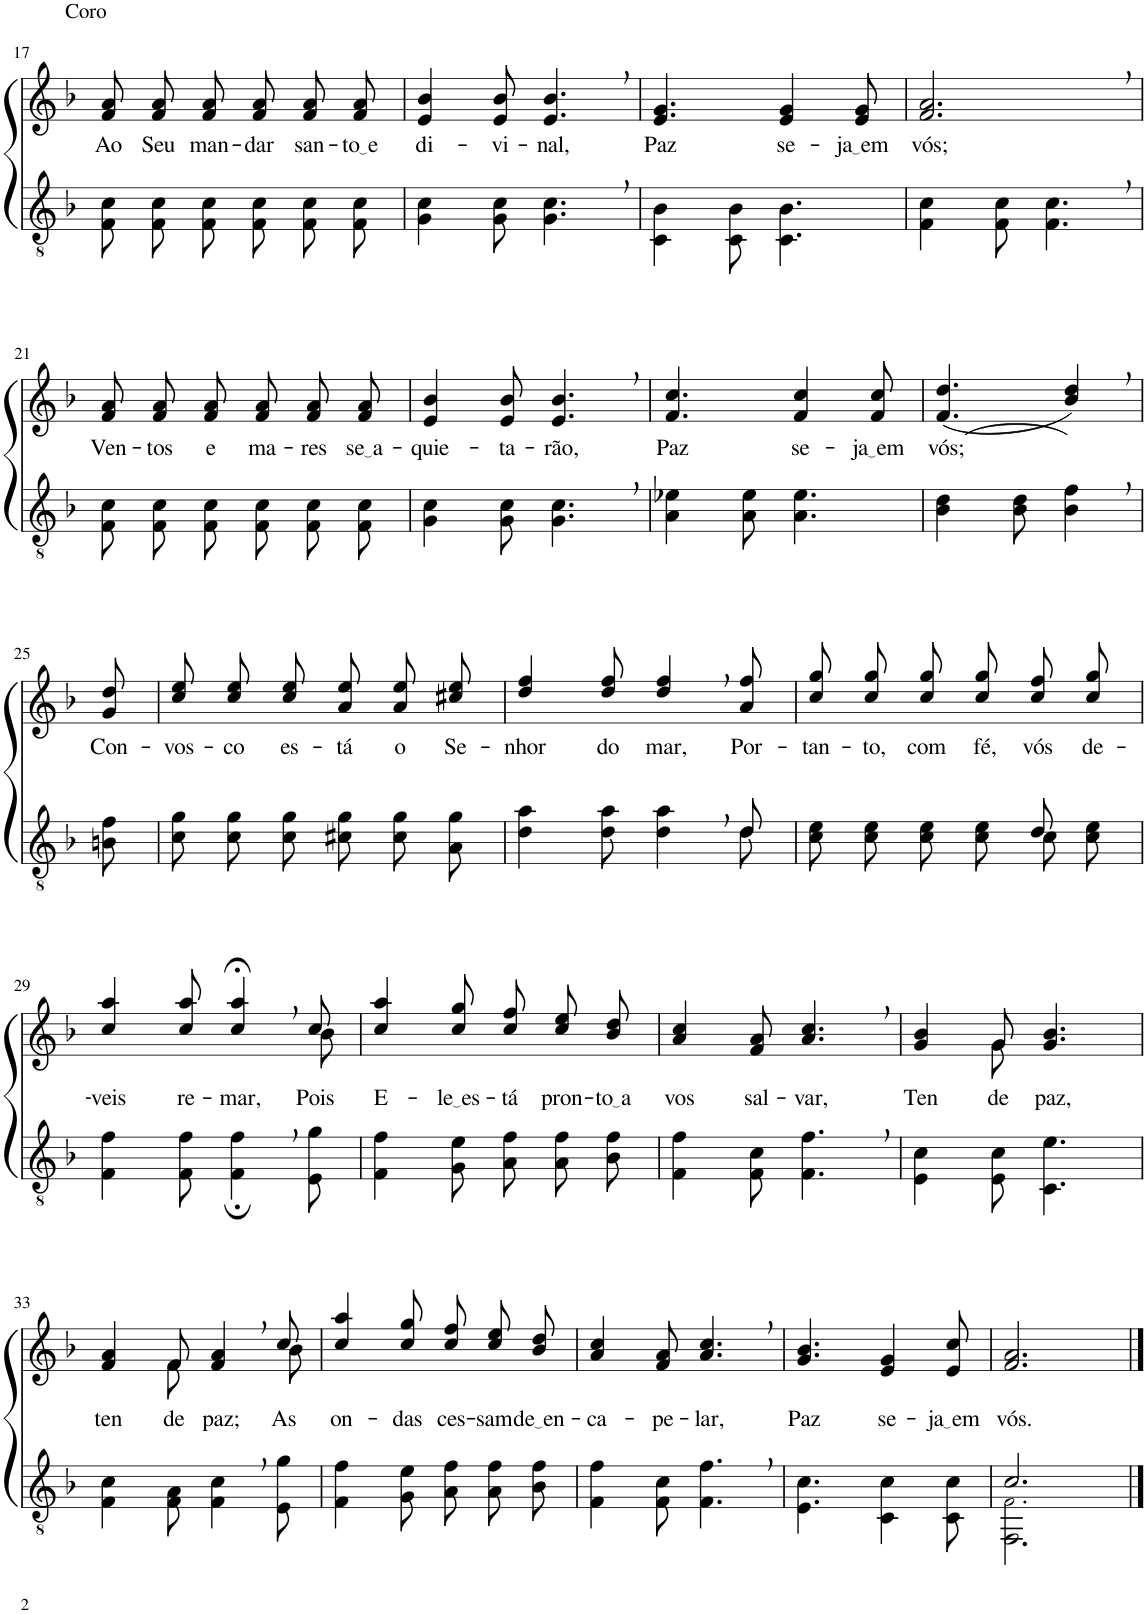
**kern	**kern	**text
*part2	*part1	*part1
*staff2	*staff1	*staff1
*I"Parte III e IV	*I"Parte I e II	*
!!LO:PB:g=z
*clefGv2	*clefG2	*
*Trd3c5	*Trd3c5	*
*k[b-]	*k[b-]	*
*M6/8	*M6/8	*
=17	=17	=17
!	!LO:TX:a:t=Coro	!
!	!	!LO:LY:b
8F/ 8c/L	8f/ 8a/L	Ao
!	!	!LO:LY:b
8F/ 8c/	8f/ 8a/	Seu
!	!	!LO:LY:b
8F/ 8c/J	8f/ 8a/J	man-
!	!	!LO:LY:b
8F/ 8c/L	8f/ 8a/L	-dar
!	!	!LO:LY:b
8F/ 8c/	8f/ 8a/	san-
!	!	!LO:LY:b
8F/ 8c/J	8f/ 8a/J	to e
=18	=18	=18
!	!	!LO:LY:b
4G\ 4c\	4e/ 4b-/	di-
!	!	!LO:LY:b
8G\ 8c\	8e/ 8b-/	-vi-
!	!	!LO:LY:b
4.G\, 4.c\,	4.e/, 4.b-/,	-nal,
=19	=19	=19
!	!	!LO:LY:b
4C\ 4B-\	4.e/ 4.g/	Paz
8C\ 8B-\	.	.
!	!	!LO:LY:b
4.C\ 4.B-\	4e/ 4g/	se-
!	!	!LO:LY:b
.	8e/ 8g/	ja em
=20	=20	=20
!	!	!LO:LY:b
4F\ 4c\	2.f/, 2.a/,	vós;
8F\ 8c\	.	.
4.F\, 4.c\,	.	.
!!LO:LB:g=z
=21	=21	=21
!	!	!LO:LY:b
8F/ 8c/L	8f/ 8a/L	Ven-
!	!	!LO:LY:b
8F/ 8c/	8f/ 8a/	-tos
!	!	!LO:LY:b
8F/ 8c/J	8f/ 8a/J	e
!	!	!LO:LY:b
8F/ 8c/L	8f/ 8a/L	ma-
!	!	!LO:LY:b
8F/ 8c/	8f/ 8a/	-res
!	!	!LO:LY:b
8F/ 8c/J	8f/ 8a/J	se a
=22	=22	=22
!	!	!LO:LY:b
4G\ 4c\	4e/ 4b-/	-quie-
!	!	!LO:LY:b
8G\ 8c\	8e/ 8b-/	-ta-
!	!	!LO:LY:b
4.G\, 4.c\,	4.e/, 4.b-/,	-rão,
=23	=23	=23
!	!	!LO:LY:b
4A\ 4e-X\	4.f/ 4.cc/	Paz
8A\ 8e-\	.	.
!	!	!LO:LY:b
4.A\ 4.e-\	4f/ 4cc/	se-
!	!	!LO:LY:b
.	8f/ 8cc/	ja em
=24	=24	=24
!	!	!LO:LY:b
4B-\ 4d\	(4.f/ [4.dd/	vós;
8B-\ 8d\	.	.
4B-\, 4f\,	4b-/, 4dd/],)	.
!!LO:LB:g=z
=25	=25	=25
!	!	!LO:LY:b
8Bn\ 8f\	8g/ 8dd/	Con-
=26	=26	=26
!	!	!LO:LY:b
8c\ 8g\L	8cc\ 8ee\L	-vos-
!	!	!LO:LY:b
8c\ 8g\	8cc\ 8ee\	-co
!	!	!LO:LY:b
8c\ 8g\J	8cc\ 8ee\J	es-
!	!	!LO:LY:b
8c#X\ 8g\L	8a\ 8ee\L	-tá
!	!	!LO:LY:b
8c#\ 8g\	8a\ 8ee\	o
!	!	!LO:LY:b
8A\ 8g\J	8cc#X\ 8ee\J	Se-
=27	=27	=27
*^	*	*
!	!	!	!LO:LY:b
4d\ 4a\	8ryy	4dd/ 4ff/	-nhor
!	!	!	!LO:LY:b
*v	*v	*	*
8d\ 8a\	8dd/ 8ff/	do
!	!	!LO:LY:b
4d\, 4a\,	4dd/, 4ff/,	mar,
*^	*	*
!	!	!	!LO:LY:b
8d\	8d/	8a/ 8ff/	Por-
=28	=28	=28	=28
!	!	!	!LO:LY:b
2ryy	8c\ 8e\L	8cc\ 8gg\L	-tan-
!	!	!	!LO:LY:b
.	8c\ 8e\	8cc\ 8gg\	-to,
!	!	!	!LO:LY:b
.	8c\ 8e\J	8cc\ 8gg\J	com
!	!	!	!LO:LY:b
.	8c\ 8e\L	8cc\ 8gg\L	fé,
!	!	!	!LO:LY:b
8d/	8c\	8cc\ 8ff\	vós
!	!	!	!LO:LY:b
8ryy	8c\ 8e\J	8cc\ 8gg\J	de-
!!LO:LB:g=z
=29	=29	=29	=29
!	!	!	!LO:LY:b
*v	*v	*^	*
4F\ 4f\	4cc/ 4aa/	8ryy	-veis
!	!	!	!LO:LY:b
*	*v	*v	*
8F\ 8f\	8cc/ 8aa/	re-
!	!	!LO:LY:b
4F\;, 4f\;,	4cc/;<, 4aa/;<,	-mar,
*	*^	*
!	!	!	!LO:LY:b
8E\ 8g\	8cc/	8b-\	Pois
=30	=30	=30	=30
!	!	!	!LO:LY:b
*	*v	*v	*
4F\ 4f\	4cc/ 4aa/	E-
!	!	!LO:LY:b
8G\ 8e\	8cc/ 8gg/	le es
!	!	!LO:LY:b
8A\ 8f\L	8cc\ 8ff\L	-tá
!	!	!LO:LY:b
8A\ 8f\	8cc\ 8ee\	pron-
!	!	!LO:LY:b
8B-\ 8f\J	8b-\ 8dd\J	to a
=31	=31	=31
!	!	!LO:LY:b
4F\ 4f\	4a/ 4cc/	vos
!	!	!LO:LY:b
8F\ 8c\	8f/ 8a/	sal-
!	!	!LO:LY:b
4.F\, 4.f\,	4.a/, 4.cc/,	-var,
=32	=32	=32
!	!	!LO:LY:b
*	*^	*
4E\ 4c\	4g/ 4b-/	4ryy	Ten-
!	!	!	!LO:LY:b
8E\ 8c\	8g/	8g\	-de
!	!	!	!LO:LY:b
4.C\ 4.e\	4.g/ 4.b-/	4.ryy	paz,
!!LO:LB:g=z	!!
=33	=33	=33	=33
!	!	!	!LO:LY:b
4F\ 4c\	4ryy	4f/ 4a/	ten-
!	!	!	!LO:LY:b
8F\ 8A\	8f\	8f/	-de
!	!	!	!LO:LY:b
4F\, 4c\,	4ryy	4f/ 4a/	paz;
!	!	!	!LO:LY:b
8E\ 8g\	8b-\	8cc/	As
=34	=34	=34	=34
!	!	!	!LO:LY:b
*	*v	*v	*
4F\ 4f\	4cc/ 4aa/	on-
!	!	!LO:LY:b
8G\ 8e\	8cc/ 8gg/	-das
!	!	!LO:LY:b
8A\ 8f\L	8cc\ 8ff\L	ces-
!	!	!LO:LY:b
8A\ 8f\	8cc\ 8ee\	-sam
!	!	!LO:LY:b
8B-\ 8f\J	8b-\ 8dd\J	de en
=35	=35	=35
!	!	!LO:LY:b
4F\ 4f\	4a/ 4cc/	-ca-
!	!	!LO:LY:b
8F\ 8c\	8f/ 8a/	-pe-
!	!	!LO:LY:b
4.F\, 4.f\,	4.a/, 4.cc/,	-lar,
=36	=36	=36
!	!	!LO:LY:b
4.E\ 4.c\	4.g/ 4.b-/	Paz
!	!	!LO:LY:b
4C\ 4c\	4e/ 4g/	se-
!	!	!LO:LY:b
8C\ 8c\	8e/ 8cc/	ja em
=37	=37	=37
*^	*	*
*	*^	*	*
!	!	!	!	!LO:LY:b
2.c/	2.FF\ 2.F!\	2.ryy	2.f/ 2.a/	vós.
*v	*v	*v	*	*
==	==	==
*-	*-	*-
